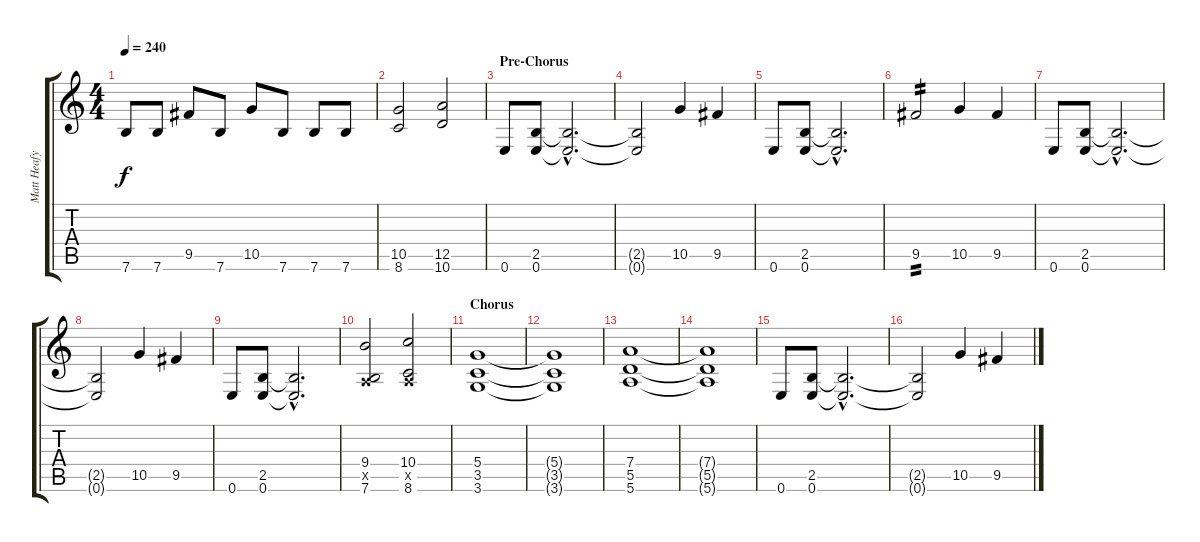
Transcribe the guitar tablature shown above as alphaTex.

\track ("Matt Heafy (Guitar)" "Matt Heafy") {instrument distortionguitar}
\staff {score tabs}
\tuning (E4 B3 G3 D3 A2 E2) {hide}
\ts (4 4)
\tempo 240
\clef g2
\ks c
7.6.8{dy f} 7.6.8 9.5.8 7.6.8 10.5.8 7.6.8 7.6.8 7.6.8 |
(10.5 8.6).2 (12.5 10.6).2 |
\section ("" "Pre-Chorus")
0.6.8 (2.5 0.6).8 (2.5{hac t} 0.6{hac t}).2{d} |
(2.5{t} 0.6{t}).2 10.5.4 9.5.4 |
0.6.8 (2.5 0.6).8 (2.5{hac t} 0.6{hac t}).2{d} |
9.5.2{tp 2} 10.5.4 9.5.4 |
0.6.8 (2.5 0.6).8 (2.5{hac t} 0.6{hac t}).2{d} |
(2.5{t} 0.6{t}).2 10.5.4 9.5.4 |
0.6.8 (2.5 0.6).8 (2.5{hac t} 0.6{hac t}).2{d} |
(9.4 0.5{x} 7.6).2 (10.4 0.5{x} 8.6).2 |
\section ("" "Chorus")
(5.4 3.5 3.6).1 |
(5.4{t} 3.5{t} 3.6{t}).1 |
(7.4 5.5 5.6).1 |
(7.4{t} 5.5{t} 5.6{t}).1 |
0.6.8 (2.5 0.6).8 (2.5{hac t} 0.6{hac t}).2{d} |
(2.5{t} 0.6{t}).2 10.5.4 9.5.4
